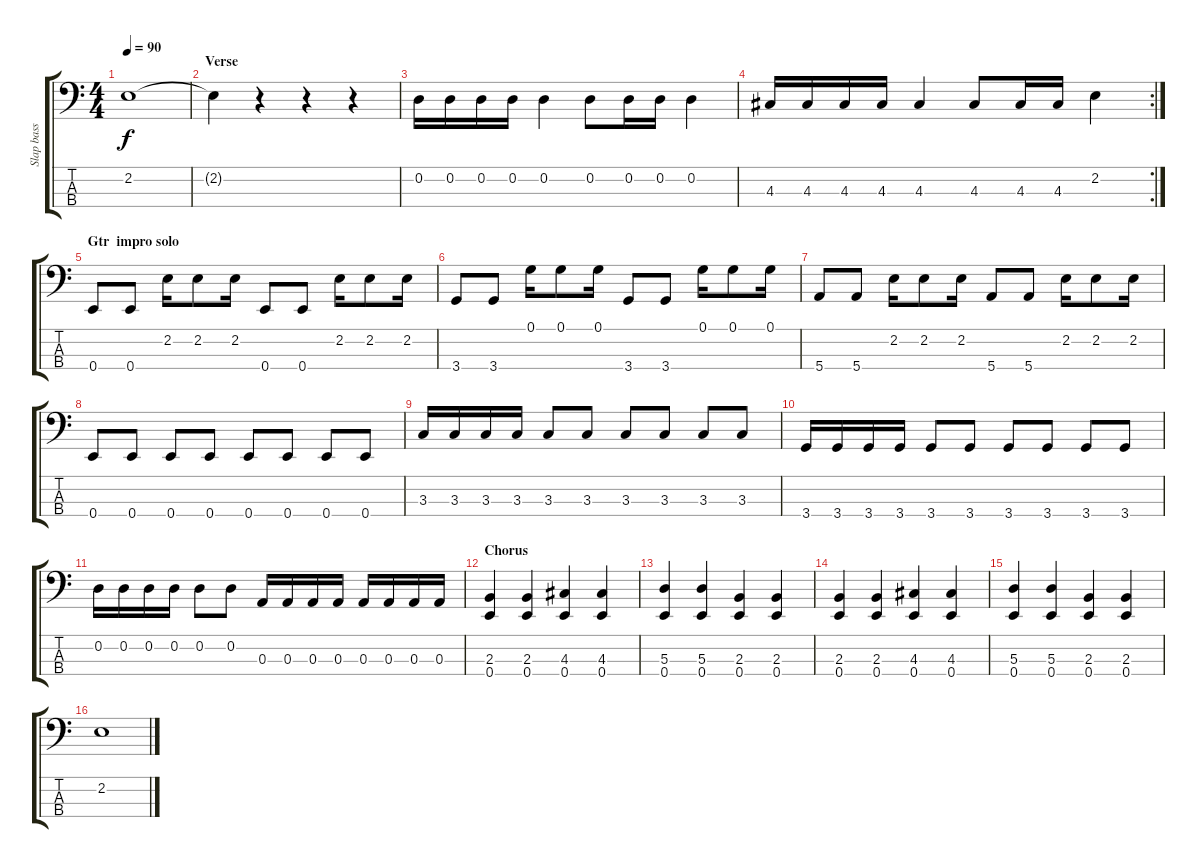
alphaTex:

\track ("Slap bass" "Slap bass") {instrument slapbass1}
\staff {score tabs}
\tuning (G2 D2 A1 E1) {hide}
\ts (4 4)
\tempo 90
\clef f4
\ks c
2.2.1{dy f} |
\section ("" "Verse")
2.2{t}.4 r.4 r.4 r.4 |
0.2.16 0.2.16 0.2.16 0.2.16 0.2.4 0.2.8 0.2.16 0.2.16 0.2.4 |
\rc 2
4.3.16 4.3.16 4.3.16 4.3.16 4.3.4 4.3.8 4.3.16 4.3.16 2.2.4 |
\section ("" "Gtr  impro solo")
0.4.8 0.4.8 2.2.16 2.2.8 2.2.16 0.4.8 0.4.8 2.2.16 2.2.8 2.2.16 |
3.4.8 3.4.8 0.1.16 0.1.8 0.1.16 3.4.8 3.4.8 0.1.16 0.1.8 0.1.16 |
5.4.8 5.4.8 2.2.16 2.2.8 2.2.16 5.4.8 5.4.8 2.2.16 2.2.8 2.2.16 |
0.4.8 0.4.8 0.4.8 0.4.8 0.4.8 0.4.8 0.4.8 0.4.8 |
3.3.16 3.3.16 3.3.16 3.3.16 3.3.8 3.3.8 3.3.8 3.3.8 3.3.8 3.3.8 |
3.4.16 3.4.16 3.4.16 3.4.16 3.4.8 3.4.8 3.4.8 3.4.8 3.4.8 3.4.8 |
0.2.16 0.2.16 0.2.16 0.2.16 0.2.8 0.2.8 0.3.16 0.3.16 0.3.16 0.3.16 0.3.16 0.3.16 0.3.16 0.3.16 |
\section ("" "Chorus")
(2.3 0.4).4 (2.3 0.4).4 (4.3 0.4).4 (4.3 0.4).4 |
(5.3 0.4).4 (5.3 0.4).4 (2.3 0.4).4 (2.3 0.4).4 |
(2.3 0.4).4 (2.3 0.4).4 (4.3 0.4).4 (4.3 0.4).4 |
(5.3 0.4).4 (5.3 0.4).4 (2.3 0.4).4 (2.3 0.4).4 |
2.2.1
